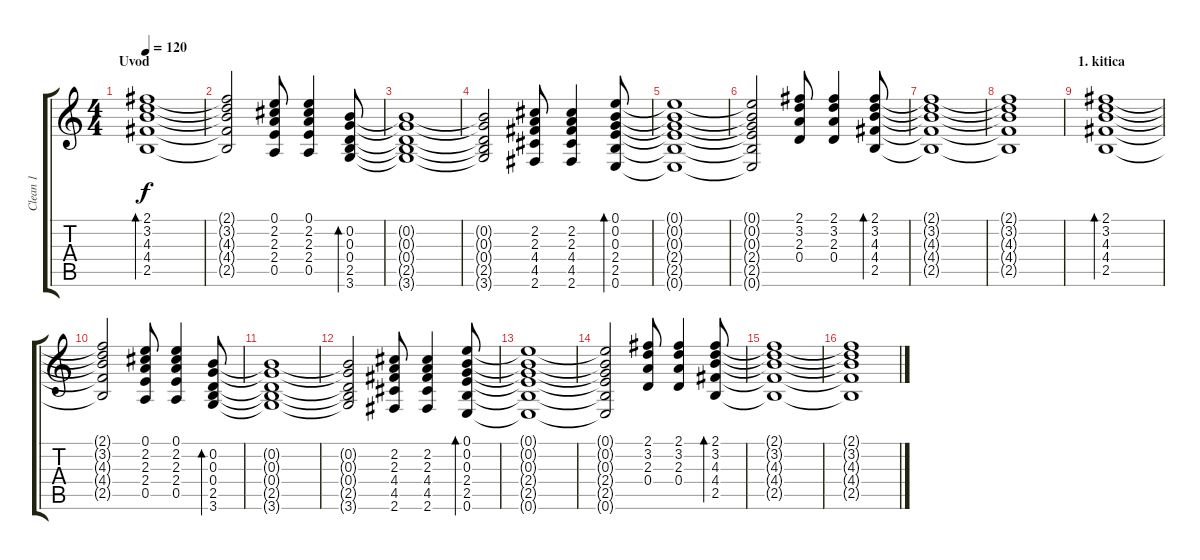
\track ("Clean 1" "Clean 1") {instrument electricguitarjazz}
\staff {score tabs}
\tuning (E4 B3 G3 D3 A2 E2) {hide}
\ts (4 4)
\section ("" "Uvod")
\tempo 120
\clef g2
\ks c
(2.1 3.2 4.3 4.4 2.5).1{bd 60 dy f instrument electricguitarjazz} |
(2.1{t} 3.2{t} 4.3{t} 4.4{t} 2.5{t}).2 (0.1 2.2 2.3 2.4 0.5).8 (0.1 2.2 2.3 2.4 0.5).4 (0.2 0.3 0.4 2.5 3.6).8{bd 60} |
(0.2{t} 0.3{t} 0.4{t} 2.5{t} 3.6{t}).1 |
(0.2{t} 0.3{t} 0.4{t} 2.5{t} 3.6{t}).2 (2.2 2.3 4.4 4.5 2.6).8 (2.2 2.3 4.4 4.5 2.6).4 (0.1 0.2 0.3 2.4 2.5 0.6).8{bd 60} |
(0.1{t} 0.2{t} 0.3{t} 2.4{t} 2.5{t} 0.6{t}).1 |
(0.1{t} 0.2{t} 0.3{t} 2.4{t} 2.5{t} 0.6{t}).2 (2.1 3.2 2.3 0.4).8 (2.1 3.2 2.3 0.4).4 (2.1 3.2 4.3 4.4 2.5).8{bd 60} |
(2.1{t} 3.2{t} 4.3{t} 4.4{t} 2.5{t}).1 |
(2.1{t} 3.2{t} 4.3{t} 4.4{t} 2.5{t}).1 |
\section ("" "1. kitica")
(2.1 3.2 4.3 4.4 2.5).1{bd 60} |
(2.1{t} 3.2{t} 4.3{t} 4.4{t} 2.5{t}).2 (0.1 2.2 2.3 2.4 0.5).8 (0.1 2.2 2.3 2.4 0.5).4 (0.2 0.3 0.4 2.5 3.6).8{bd 60} |
(0.2{t} 0.3{t} 0.4{t} 2.5{t} 3.6{t}).1 |
(0.2{t} 0.3{t} 0.4{t} 2.5{t} 3.6{t}).2 (2.2 2.3 4.4 4.5 2.6).8 (2.2 2.3 4.4 4.5 2.6).4 (0.1 0.2 0.3 2.4 2.5 0.6).8{bd 60} |
(0.1{t} 0.2{t} 0.3{t} 2.4{t} 2.5{t} 0.6{t}).1 |
(0.1{t} 0.2{t} 0.3{t} 2.4{t} 2.5{t} 0.6{t}).2 (2.1 3.2 2.3 0.4).8 (2.1 3.2 2.3 0.4).4 (2.1 3.2 4.3 4.4 2.5).8{bd 60} |
(2.1{t} 3.2{t} 4.3{t} 4.4{t} 2.5{t}).1 |
(2.1{t} 3.2{t} 4.3{t} 4.4{t} 2.5{t}).1
